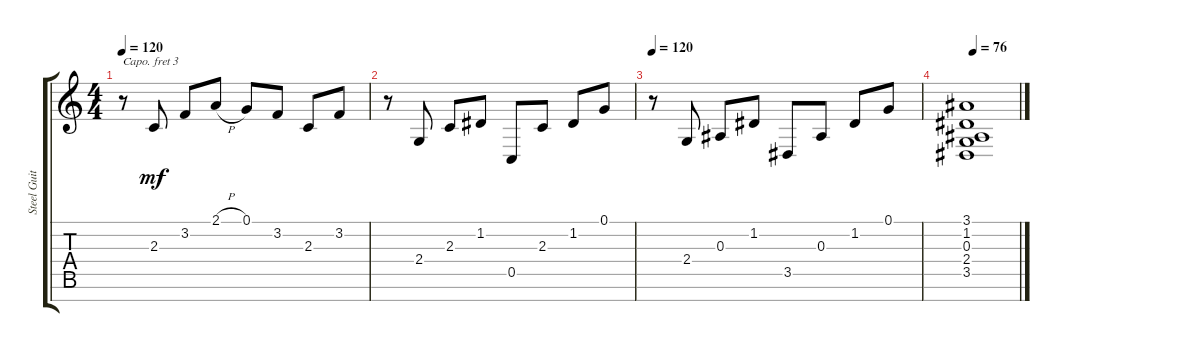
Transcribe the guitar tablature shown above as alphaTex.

\track ("Steel Guitar" "Steel Guit") {solo instrument brightacousticpiano}
\staff {score tabs}
\capo 3
\tuning (E4 B3 G3 D3 A2 E2 B1) {hide}
\ts (4 4)
\tempo 120
\clef g2
\ks c
r.8{dy mf} 2.3.8 3.2.8 2.1{h}.8 0.1.8 3.2.8 2.3.8 3.2.8 |
r.8 2.4.8 2.3.8 1.2.8 0.5.8 2.3.8 1.2.8 0.1.8 |
\tempo 120
r.8 2.4.8 0.3.8 1.2.8 3.5.8 0.3.8 1.2.8 0.1.8 |
\tempo 76
(3.1 1.2 0.3 2.4 3.5).1
